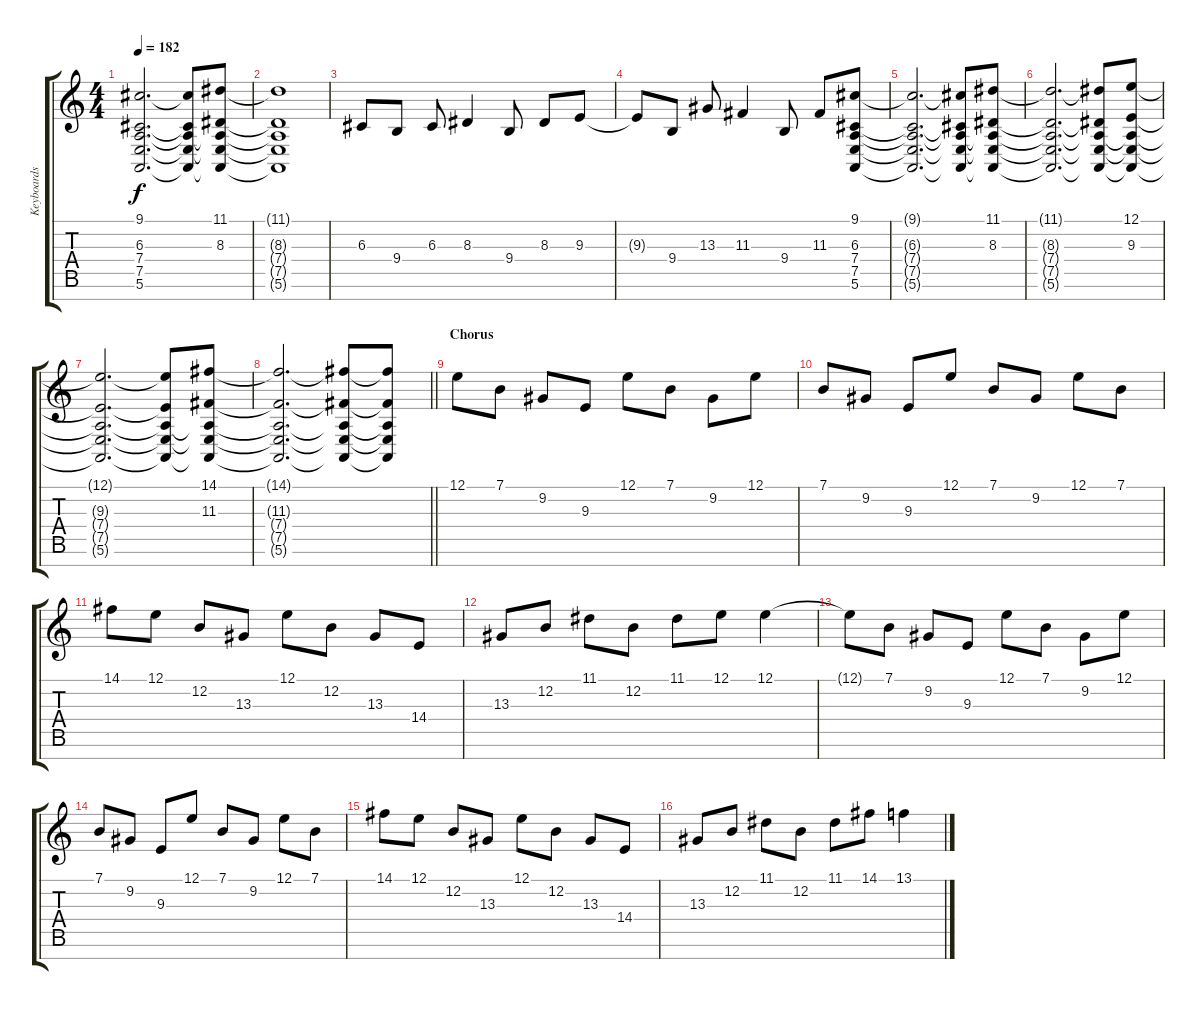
\track ("Keyboards" "Keyboards") {instrument stringensemble1}
\staff {score tabs}
\tuning (E4 B3 G3 D3 A2 E2 B1) {hide}
\ts (4 4)
\tempo 182
\clef g2
\ks c
(9.1{t} 6.3{t} 7.4{t} 7.5{t} 5.6{t}).2{d dy f} (9.1{t} 6.3{t} 7.4{t} 7.5{t} 5.6{t}).8 (11.1 8.3 7.4{t} 7.5{t} 5.6{t}).8 |
(11.1{t} 8.3{t} 7.4{t} 7.5{t} 5.6{t}).1 |
6.3.8 9.4.8 6.3.8 8.3.4 9.4.8 8.3.8 9.3.8 |
9.3{t}.8 9.4.8 13.3.8 11.3.4 9.4.8 11.3.8 (9.1 6.3 7.4 7.5 5.6).8 |
(9.1{t} 6.3{t} 7.4{t} 7.5{t} 5.6{t}).2{d} (9.1{t} 6.3{t} 7.4{t} 7.5{t} 5.6{t}).8 (11.1 8.3 7.4{t} 7.5{t} 5.6{t}).8 |
(11.1{t} 8.3{t} 7.4{t} 7.5{t} 5.6{t}).2{d} (11.1{t} 8.3{t} 7.4{t} 7.5{t} 5.6{t}).8 (12.1 9.3 7.4{t} 7.5{t} 5.6{t}).8 |
(12.1{t} 9.3{t} 7.4{t} 7.5{t} 5.6{t}).2{d} (12.1{t} 9.3{t} 7.4{t} 7.5{t} 5.6{t}).8 (14.1 11.3 7.4{t} 7.5{t} 5.6{t}).8 |
\barLineRight lightlight
(14.1{t} 11.3{t} 7.4{t} 7.5{t} 5.6{t}).2{d} (14.1{t} 11.3{t} 7.4{t} 7.5{t} 5.6{t}).8 (14.1{t} 11.3{t} 7.4{t} 7.5{t} 5.6{t}).8 |
\section ("" "Chorus")
12.1.8{volume 6} 7.1.8 9.2.8 9.3.8 12.1.8 7.1.8 9.2.8 12.1.8 |
7.1.8 9.2.8 9.3.8 12.1.8 7.1.8 9.2.8 12.1.8 7.1.8 |
14.1.8 12.1.8 12.2.8 13.3.8 12.1.8 12.2.8 13.3.8 14.4.8 |
13.3.8 12.2.8 11.1.8 12.2.8 11.1.8 12.1.8 12.1.4 |
12.1{t}.8 7.1.8 9.2.8 9.3.8 12.1.8 7.1.8 9.2.8 12.1.8 |
7.1.8 9.2.8 9.3.8 12.1.8 7.1.8 9.2.8 12.1.8 7.1.8 |
14.1.8 12.1.8 12.2.8 13.3.8 12.1.8 12.2.8 13.3.8 14.4.8 |
13.3.8 12.2.8 11.1.8 12.2.8 11.1.8 14.1.8 13.1.4
